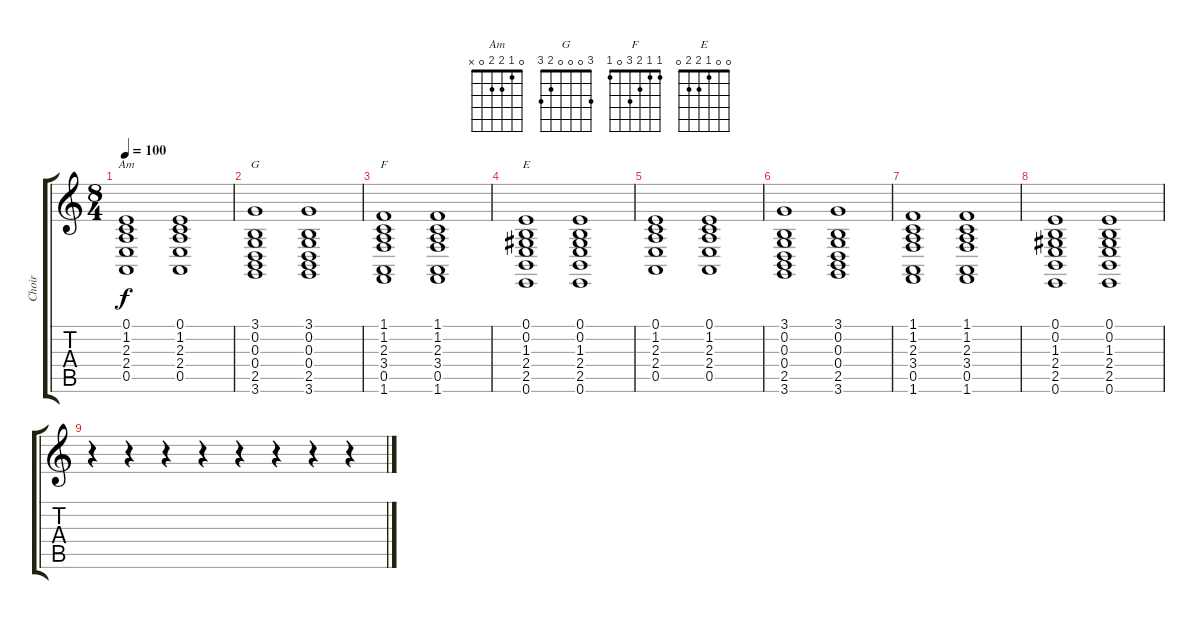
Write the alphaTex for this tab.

\track ("Choir" "Choir") {instrument choiraahs}
\staff {score tabs}
\tuning (E4 B3 G3 D3 A2 E2) {hide}
\chord ("Am" 0 1 2 2 0 x)
\chord ("G" 3 0 0 0 2 3)
\chord ("F" 1 1 2 3 0 1)
\chord ("E" 0 0 1 2 2 0)
\ts (8 4)
\tempo 100
\clef g2
\ks c
(0.1 1.2 2.3 2.4 0.5).1{ch "Am" dy f volume 6} (0.1 1.2 2.3 2.4 0.5).1 |
(3.1 0.2 0.3 0.4 2.5 3.6).1{ch "G"} (3.1 0.2 0.3 0.4 2.5 3.6).1 |
(1.1 1.2 2.3 3.4 0.5 1.6).1{ch "F" volume 5} (1.1 1.2 2.3 3.4 0.5 1.6).1 |
(0.1 0.2 1.3 2.4 2.5 0.6).1{ch "E"} (0.1 0.2 1.3 2.4 2.5 0.6).1 |
(0.1 1.2 2.3 2.4 0.5).1{volume 4} (0.1 1.2 2.3 2.4 0.5).1 |
(3.1 0.2 0.3 0.4 2.5 3.6).1 (3.1 0.2 0.3 0.4 2.5 3.6).1 |
(1.1 1.2 2.3 3.4 0.5 1.6).1 (1.1 1.2 2.3 3.4 0.5 1.6).1 |
(0.1 0.2 1.3 2.4 2.5 0.6).1{volume 0} (0.1 0.2 1.3 2.4 2.5 0.6).1 |
r.4 r.4 r.4 r.4 r.4 r.4 r.4 r.4
